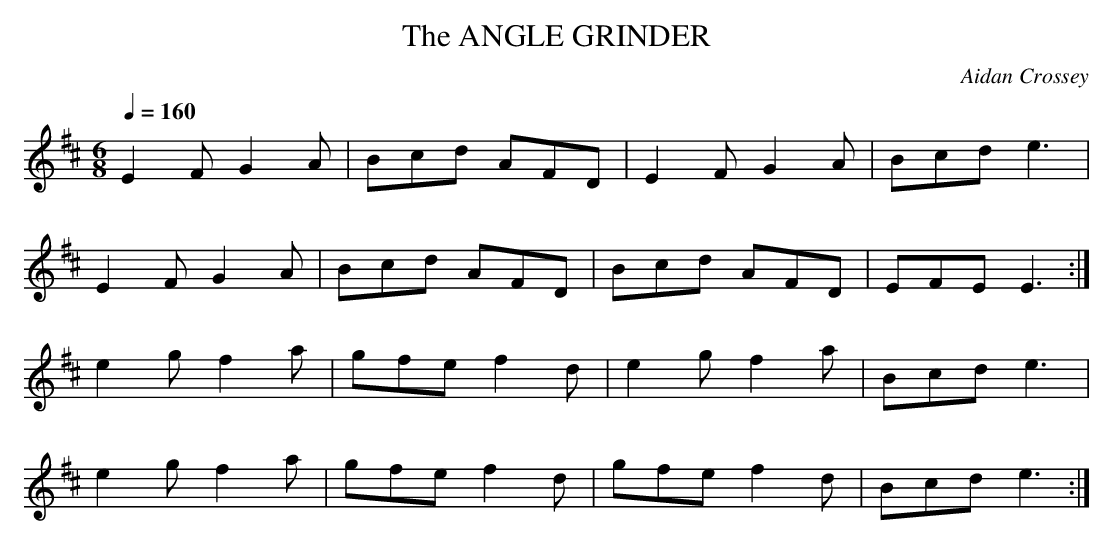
X:1
T:ANGLE GRINDER, The
C:Aidan Crossey
M:6/8
Q:1/4=160
L:1/8
K:E Dorian
E2 F G2 A|Bcd AFD|E2 F G2 A|Bcd e3|
E2F G2 A|Bcd AFD|Bcd AFD|EFE E3 :|
e2 g f2 a|gfe f2 d|e2 g f2 a|Bcd e3|
e2 g f2 a|gfe f2 d|gfe f2 d|Bcd e3 :|
